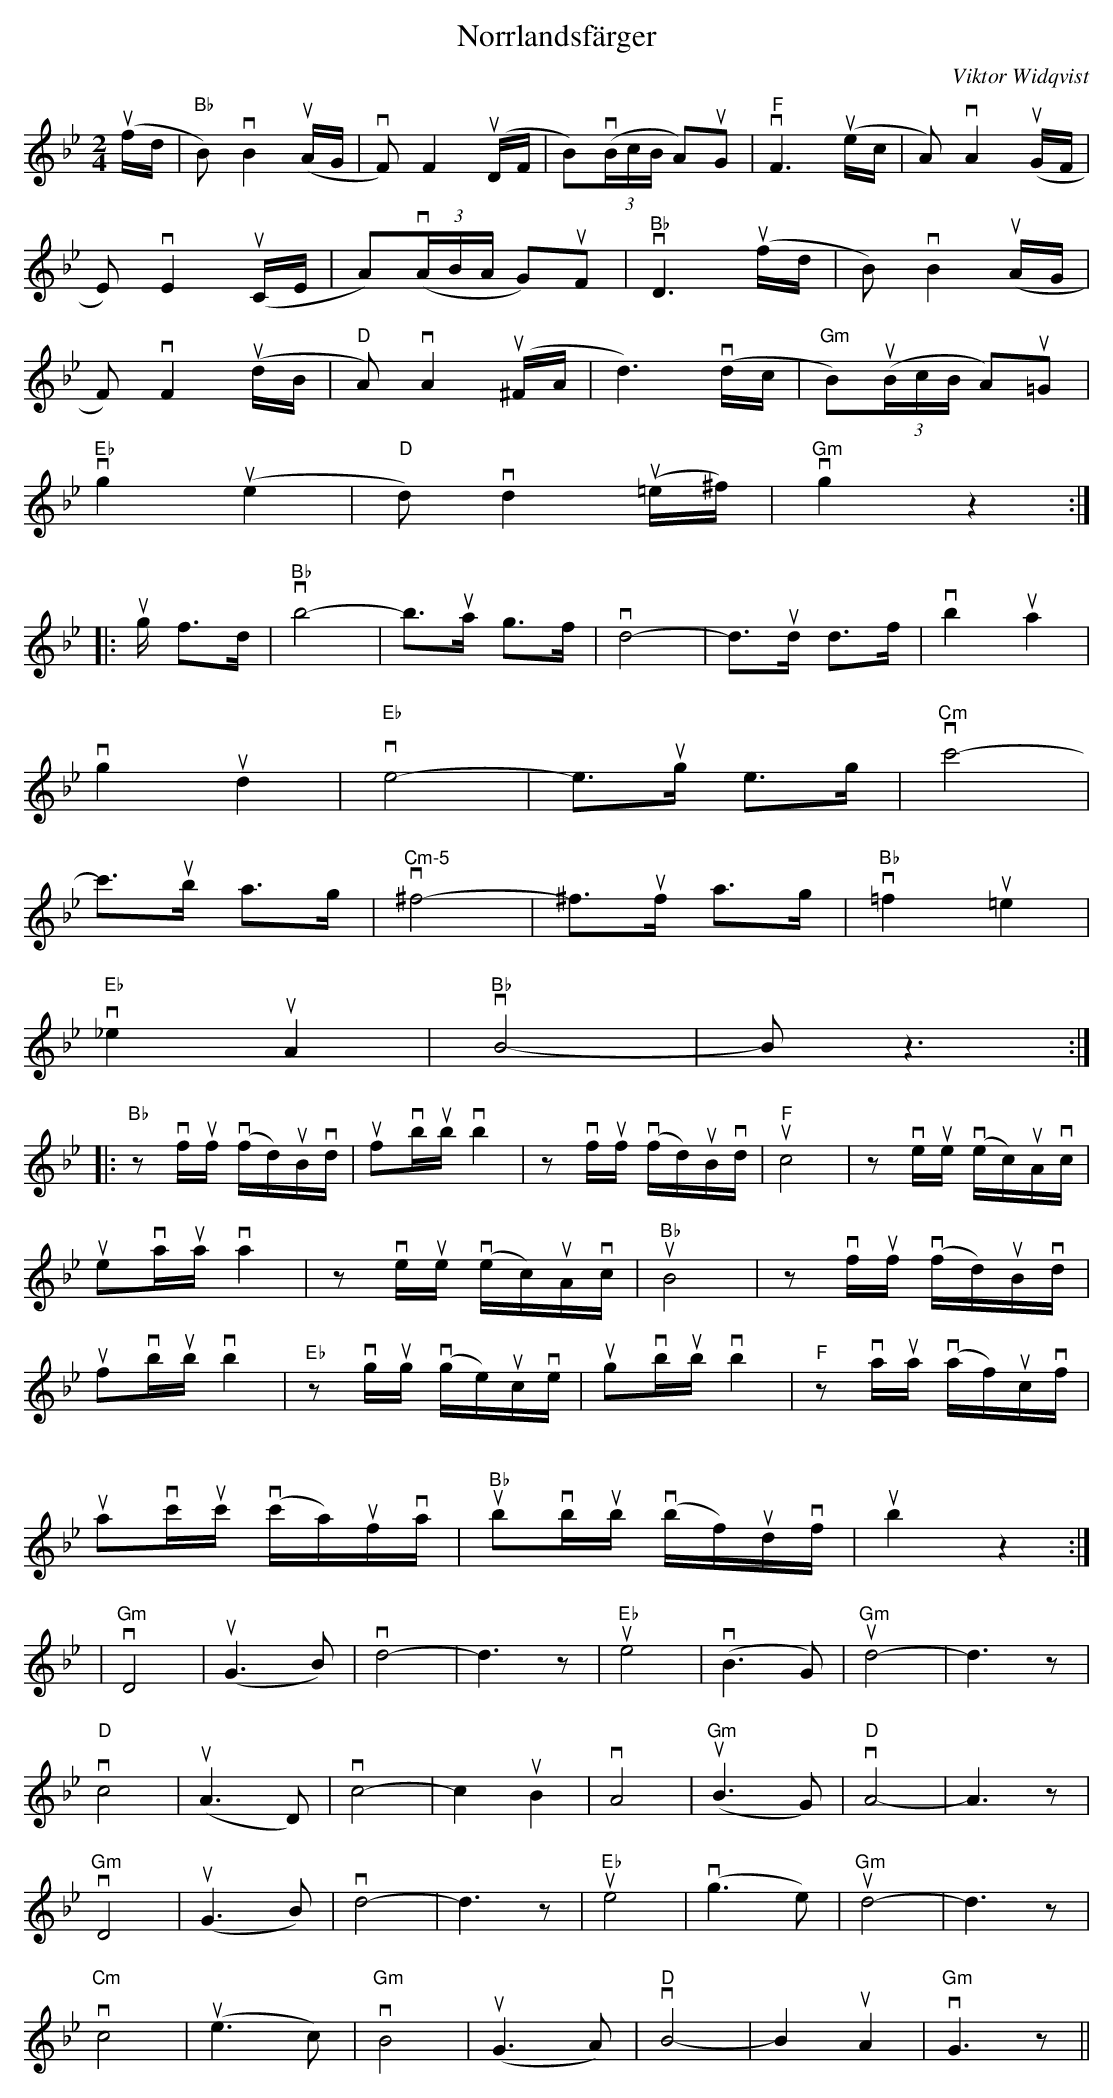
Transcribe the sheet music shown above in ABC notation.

X:1
T:Norrlandsfärger
M:2/4
C:Viktor Widqvist
L:1/8
K:Bb
u(f/d/ |"Bb" B)vB2u(A/G/ | vF)F2u(D/F/ | B)(v(3B/c/B/ A)uG | "F"vF3u(e/c/ | A)vA2u(G/F/ |
E)vE2u(C/E/ | A)(v(3A/B/A/ G)uF |"Bb" vD3u(f/d/ | B)vB2 u(A/G/ |
F)vF2u(d/B/ | "D"A)vA2u(^F/A/ | d3)v(d/c/ | "Gm"B)(u(3B/c/B/ A)u=G |
"Eb"vg2 (u'e2 | "D"d)vd2u(=e/^f/) | "Gm"vg2z2 :|
|:ug/ f>d | "Bb"vb4- |b3/ua/ g>f | vd4- |d3/ud/ d>f | vb2 ua2 |
vg2 ud2 | "Eb"ve4- |e3/ug/ e>g |"Cm" vc'4- |
c'3/ub/ a>g | "Cm-5"v^f4- |^f3/uf/ a>g | "Bb"v=f2 u=e2 |
"Eb"v_e2 uA2 | "Bb"vB4- | B z3 :|
|:"Bb"zvf/2uf/2 (vf/2d/)2uB/2vd/2 | ufvb/2ub/2 vb2 |zvf/2uf/2 (vf/2d/2)uB/2vd/2 | "F"uc4 |zve/2ue/2 (ve/2c/2)uA/2vc/2 |
ueva/2ua/2 va2 |zve/2ue/2 (ve/2c/2)uA/2vc/2 | "Bb"uB4 |zvf/2uf/2 v(f/2d/2)uB/2vd/2 |
ufvb/2ub/2 vb2 |"Eb"zvg/2ug/2 (vg/2e/2)uc/2ve/2 | ugvb/2ub/2 vb2 |"F"zva/2ua/2 (va/2f/2)uc/2vf/2 |
uavc'/2uc'/2 (vc'/2a/2)uf/2va/2 | "Bb"ubvb/2ub/2 v(b/2f/2)ud/2vf/2 | ub2z2 :|
K:Gm
|"Gm" vD4 | u(G2>B2) | vd4- |d3z| "Eb"ue4 | v(B2>G2) | "Gm"ud4- |d3z|
"D"vc4 | u(A2>D2) | vc4- | c2 uB2 | vA4 | "Gm"u(B2>G2) | "D" vA4- | A3z|
"Gm"vD4 | u(G2>B2) | vd4- |d3z| "Eb"ue4 | v(g2>e2) | "Gm"ud4- |d3z|
"Cm"vc4 | u(e2>c2) | "Gm"vB4 | u(G2>A2) | "D"vB4- | B2 uA2 | "Gm"vG3z ||
